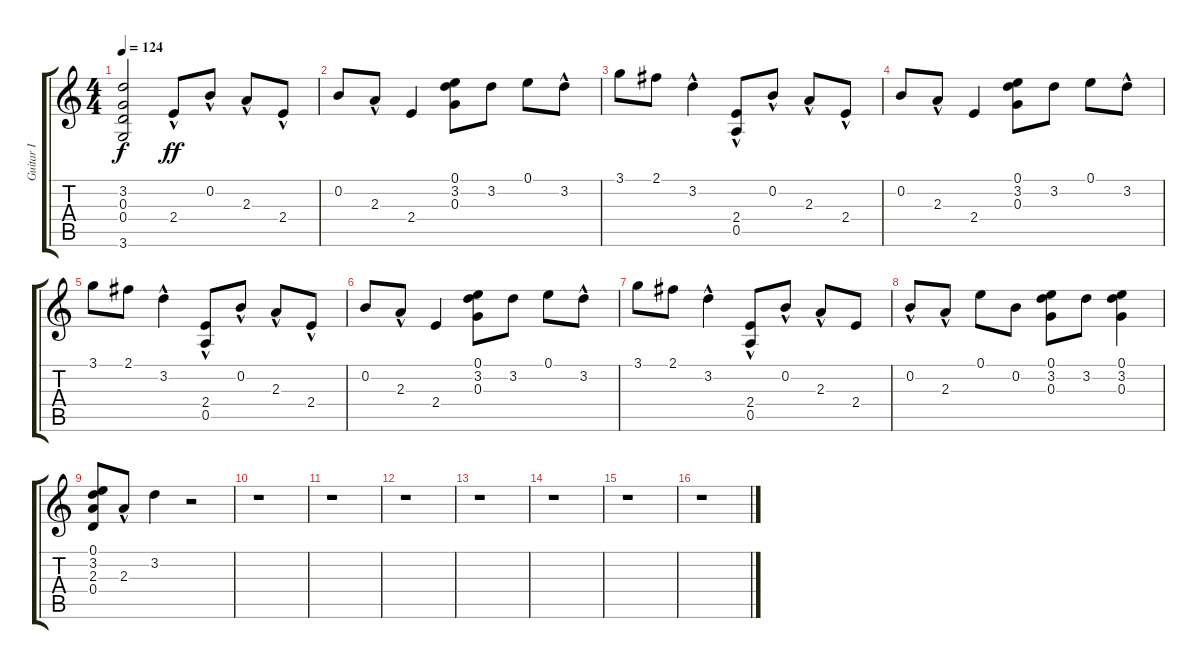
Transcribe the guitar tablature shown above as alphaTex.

\track ("Guitar I" "Guitar I") {instrument electricguitarclean}
\staff {score tabs}
\tuning (E4 B3 G3 D3 A2 E2) {hide}
\ts (4 4)
\tempo 124
\clef g2
\ks c
(3.2{t} 0.3{t} 0.4{t} 3.6{t}).2{dy f} 2.4{hac}.8{dy ff} 0.2{hac}.8 2.3{hac}.8 2.4{hac}.8 |
0.2.8 2.3{hac}.8 2.4.4 (0.1 3.2 0.3).8 3.2.8 0.1.8 3.2{hac}.8 |
3.1.8 2.1.8 3.2{hac}.4 (2.4{hac} 0.5).8 0.2{hac}.8 2.3{hac}.8 2.4{hac}.8 |
0.2.8 2.3{hac}.8 2.4.4 (0.1 3.2 0.3).8 3.2.8 0.1.8 3.2{hac}.8 |
3.1.8 2.1.8 3.2{hac}.4 (2.4{hac} 0.5).8 0.2{hac}.8 2.3{hac}.8 2.4{hac}.8 |
0.2.8 2.3{hac}.8 2.4.4 (0.1 3.2 0.3).8 3.2.8 0.1.8 3.2{hac}.8 |
3.1.8 2.1.8 3.2{hac}.4 (2.4{hac} 0.5).8 0.2{hac}.8 2.3{hac}.8 2.4.8 |
0.2{hac}.8 2.3{hac}.8 0.1.8 0.2.8 (0.1 3.2 0.3).8 3.2.8 (0.1 3.2 0.3).4 |
(0.1 3.2 2.3 0.4).8 2.3{hac}.8 3.2.4 r.2 |
r.1 |
r.1 |
r.1 |
r.1 |
r.1 |
r.1 |
r.1
